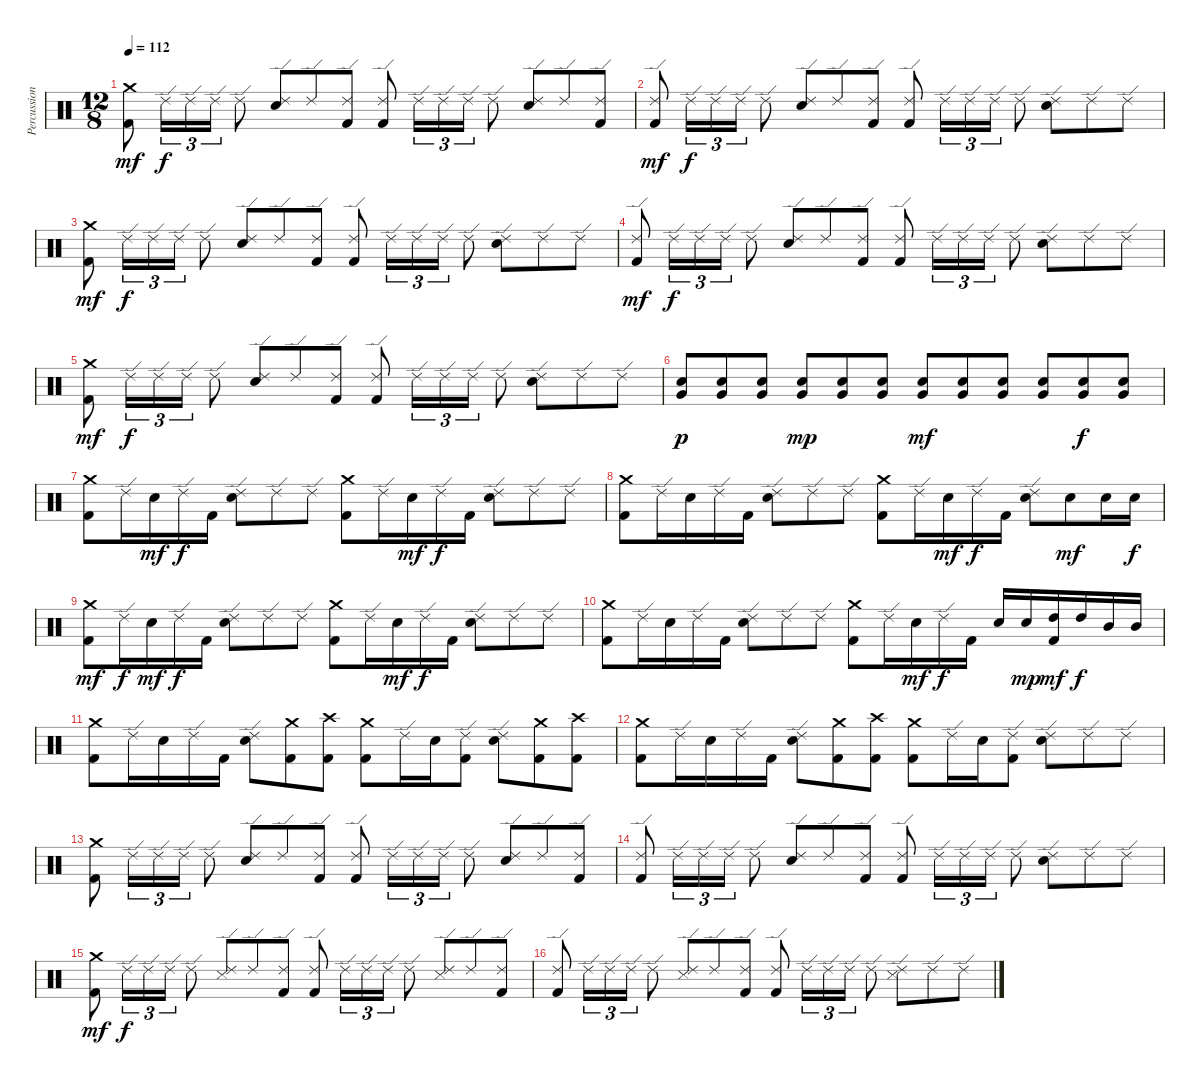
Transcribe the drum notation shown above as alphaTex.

\track ("Percussion" "Percussion") {instrument percussion}
\staff {score}
\articulation defaults
\ts (12 8)
\tempo 112
\clef neutral
\ks c
("Crash medium (hit)" "Kick (hit) 2").8{dy mf} "Ride (edge) 2".16{tu (3 2) dy f} "Ride (edge) 2".16{tu (3 2)} "Ride (edge) 2".16{tu (3 2)} "Ride (edge) 2".8 ("Ride (edge) 2" "Electric Snare (hit)").8 "Ride (edge) 2".8 ("Ride (edge) 2" "Kick (hit) 2").8 ("Ride (edge) 2" "Kick (hit) 2").8 "Ride (edge) 2".16{tu (3 2)} "Ride (edge) 2".16{tu (3 2)} "Ride (edge) 2".16{tu (3 2)} "Ride (edge) 2".8 ("Ride (edge) 2" "Electric Snare (hit)").8 "Ride (edge) 2".8 ("Ride (edge) 2" "Kick (hit) 2").8 |
("Ride (edge) 2" "Kick (hit) 2").8{dy mf} "Ride (edge) 2".16{tu (3 2) dy f} "Ride (edge) 2".16{tu (3 2)} "Ride (edge) 2".16{tu (3 2)} "Ride (edge) 2".8 ("Ride (edge) 2" "Electric Snare (hit)").8 "Ride (edge) 2".8 ("Ride (edge) 2" "Kick (hit) 2").8 ("Ride (edge) 2" "Kick (hit) 2").8 "Ride (edge) 2".16{tu (3 2)} "Ride (edge) 2".16{tu (3 2)} "Ride (edge) 2".16{tu (3 2)} "Ride (edge) 2".8 ("Ride (edge) 2" "Electric Snare (hit)").8 "Ride (edge) 2".8 "Ride (edge) 2".8 |
("Crash medium (hit)" "Kick (hit) 2").8{dy mf} "Ride (edge) 2".16{tu (3 2) dy f} "Ride (edge) 2".16{tu (3 2)} "Ride (edge) 2".16{tu (3 2)} "Ride (edge) 2".8 ("Ride (edge) 2" "Electric Snare (hit)").8 "Ride (edge) 2".8 ("Ride (edge) 2" "Kick (hit) 2").8 ("Ride (edge) 2" "Kick (hit) 2").8 "Ride (edge) 2".16{tu (3 2)} "Ride (edge) 2".16{tu (3 2)} "Ride (edge) 2".16{tu (3 2)} "Ride (edge) 2".8 ("Ride (edge) 2" "Electric Snare (hit)").8 "Ride (edge) 2".8 "Ride (edge) 2".8 |
("Ride (edge) 2" "Kick (hit) 2").8{dy mf} "Ride (edge) 2".16{tu (3 2) dy f} "Ride (edge) 2".16{tu (3 2)} "Ride (edge) 2".16{tu (3 2)} "Ride (edge) 2".8 ("Ride (edge) 2" "Electric Snare (hit)").8 "Ride (edge) 2".8 ("Ride (edge) 2" "Kick (hit) 2").8 ("Ride (edge) 2" "Kick (hit) 2").8 "Ride (edge) 2".16{tu (3 2)} "Ride (edge) 2".16{tu (3 2)} "Ride (edge) 2".16{tu (3 2)} "Ride (edge) 2".8 ("Ride (edge) 2" "Electric Snare (hit)").8 "Ride (edge) 2".8 "Ride (edge) 2".8 |
("Crash medium (hit)" "Kick (hit) 2").8{dy mf} "Ride (edge) 2".16{tu (3 2) dy f} "Ride (edge) 2".16{tu (3 2)} "Ride (edge) 2".16{tu (3 2)} "Ride (edge) 2".8 ("Ride (edge) 2" "Electric Snare (hit)").8 "Ride (edge) 2".8 ("Ride (edge) 2" "Kick (hit) 2").8 ("Ride (edge) 2" "Kick (hit) 2").8 "Ride (edge) 2".16{tu (3 2)} "Ride (edge) 2".16{tu (3 2)} "Ride (edge) 2".16{tu (3 2)} "Ride (edge) 2".8 ("Ride (edge) 2" "Electric Snare (hit)").8 "Ride (edge) 2".8 "Ride (edge) 2".8 |
("Electric Snare (hit)" "Very Low Tom (hit)").8{dy p} ("Electric Snare (hit)" "Very Low Tom (hit)").8 ("Electric Snare (hit)" "Very Low Tom (hit)").8 ("Electric Snare (hit)" "Very Low Tom (hit)").8{dy mp} ("Electric Snare (hit)" "Very Low Tom (hit)").8 ("Electric Snare (hit)" "Very Low Tom (hit)").8 ("Electric Snare (hit)" "Very Low Tom (hit)").8{dy mf} ("Electric Snare (hit)" "Very Low Tom (hit)").8 ("Electric Snare (hit)" "Very Low Tom (hit)").8 ("Electric Snare (hit)" "Very Low Tom (hit)").8 ("Electric Snare (hit)" "Very Low Tom (hit)").8{dy f} ("Electric Snare (hit)" "Very Low Tom (hit)").8 |
("Crash medium (hit)" "Kick (hit) 2").8 "Ride (edge) 2".16 "Electric Snare (hit)".16{dy mf} "Ride (edge) 2".16{dy f} "Kick (hit) 2".16 ("Ride (edge) 2" "Electric Snare (hit)").8 "Ride (edge) 2".8 "Ride (edge) 2".8 ("Crash medium (hit)" "Kick (hit) 2").8 "Ride (edge) 2".16 "Electric Snare (hit)".16{dy mf} "Ride (edge) 2".16{dy f} "Kick (hit) 2".16 ("Ride (edge) 2" "Electric Snare (hit)").8 "Ride (edge) 2".8 "Ride (edge) 2".8 |
("Crash medium (hit)" "Kick (hit) 2").8 "Ride (edge) 2".16 "Electric Snare (hit)".16 "Ride (edge) 2".16 "Kick (hit) 2".16 ("Ride (edge) 2" "Electric Snare (hit)").8 "Ride (edge) 2".8 "Ride (edge) 2".8 ("Crash medium (hit)" "Kick (hit) 2").8 "Ride (edge) 2".16 "Electric Snare (hit)".16{dy mf} "Ride (edge) 2".16{dy f} "Kick (hit) 2".16 ("Ride (edge) 2" "Electric Snare (hit)").8 "Electric Snare (hit)".8{dy mf} "Electric Snare (hit)".16 "Electric Snare (hit)".16{dy f} |
("Crash medium (hit)" "Kick (hit) 2").8{dy mf} "Ride (edge) 2".16{dy f} "Electric Snare (hit)".16{dy mf} "Ride (edge) 2".16{dy f} "Kick (hit) 2".16 ("Ride (edge) 2" "Electric Snare (hit)").8 "Ride (edge) 2".8 "Ride (edge) 2".8 ("Crash medium (hit)" "Kick (hit) 2").8 "Ride (edge) 2".16 "Electric Snare (hit)".16{dy mf} "Ride (edge) 2".16{dy f} "Kick (hit) 2".16 ("Ride (edge) 2" "Electric Snare (hit)").8 "Ride (edge) 2".8 "Ride (edge) 2".8 |
("Crash medium (hit)" "Kick (hit) 2").8 "Ride (edge) 2".16 "Electric Snare (hit)".16 "Ride (edge) 2".16 "Kick (hit) 2".16 ("Ride (edge) 2" "Electric Snare (hit)").8 "Ride (edge) 2".8 "Ride (edge) 2".8 ("Crash medium (hit)" "Kick (hit) 2").8 "Ride (edge) 2".16 "Electric Snare (hit)".16{dy mf} "Ride (edge) 2".16{dy f} "Kick (hit) 2".16 "Electric Snare (hit)".16 "Electric Snare (hit)".16{dy mp} ("High Tom (hit)" "Kick (hit) 2").16{dy mf} "High Tom (hit)".16{dy f} "Mid Tom (hit)".16 "Mid Tom (hit)".16 |
("Crash medium (hit)" "Kick (hit) 2").8 "Ride (edge) 2".16 "Electric Snare (hit)".16 "Ride (edge) 2".16 "Kick (hit) 2".16 ("Ride (edge) 2" "Electric Snare (hit)").8 ("Crash medium (hit)" "Kick (hit) 2").8 ("Crash high (hit)" "Kick (hit) 2").8 ("Crash medium (hit)" "Kick (hit) 2").8 "Ride (edge) 2".16 "Electric Snare (hit)".16 ("Ride (edge) 2" "Kick (hit) 2").8 ("Ride (edge) 2" "Electric Snare (hit)").8 ("Crash medium (hit)" "Kick (hit) 2").8 ("Crash high (hit)" "Kick (hit) 2").8 |
("Crash medium (hit)" "Kick (hit) 2").8 "Ride (edge) 2".16 "Electric Snare (hit)".16 "Ride (edge) 2".16 "Kick (hit) 2".16 ("Ride (edge) 2" "Electric Snare (hit)").8 ("Crash medium (hit)" "Kick (hit) 2").8 ("Crash high (hit)" "Kick (hit) 2").8 ("Crash medium (hit)" "Kick (hit) 2").8 "Ride (edge) 2".16 "Electric Snare (hit)".16 ("Ride (edge) 2" "Kick (hit) 2").8 ("Ride (edge) 2" "Electric Snare (hit)").8 "Ride (edge) 2".8 "Ride (edge) 2".8 |
("Crash medium (hit)" "Kick (hit) 2").8 "Ride (edge) 2".16{tu (3 2)} "Ride (edge) 2".16{tu (3 2)} "Ride (edge) 2".16{tu (3 2)} "Ride (edge) 2".8 ("Ride (edge) 2" "Electric Snare (hit)").8 "Ride (edge) 2".8 ("Ride (edge) 2" "Kick (hit) 2").8 ("Ride (edge) 2" "Kick (hit) 2").8 "Ride (edge) 2".16{tu (3 2)} "Ride (edge) 2".16{tu (3 2)} "Ride (edge) 2".16{tu (3 2)} "Ride (edge) 2".8 ("Ride (edge) 2" "Electric Snare (hit)").8 "Ride (edge) 2".8 ("Ride (edge) 2" "Kick (hit) 2").8 |
("Ride (edge) 2" "Kick (hit) 2").8 "Ride (edge) 2".16{tu (3 2)} "Ride (edge) 2".16{tu (3 2)} "Ride (edge) 2".16{tu (3 2)} "Ride (edge) 2".8 ("Ride (edge) 2" "Electric Snare (hit)").8 "Ride (edge) 2".8 ("Ride (edge) 2" "Kick (hit) 2").8 ("Ride (edge) 2" "Kick (hit) 2").8 "Ride (edge) 2".16{tu (3 2)} "Ride (edge) 2".16{tu (3 2)} "Ride (edge) 2".16{tu (3 2)} "Ride (edge) 2".8 ("Ride (edge) 2" "Electric Snare (hit)").8 "Ride (edge) 2".8 "Ride (edge) 2".8 |
("Crash medium (hit)" "Kick (hit) 2").8{dy mf} "Ride (edge) 2".16{tu (3 2) dy f} "Ride (edge) 2".16{tu (3 2)} "Ride (edge) 2".16{tu (3 2)} "Ride (edge) 2".8 ("Ride (edge) 2" "Snare (side stick) 3").8 "Ride (edge) 2".8 ("Ride (edge) 2" "Kick (hit) 2").8 ("Ride (edge) 2" "Kick (hit) 2").8 "Ride (edge) 2".16{tu (3 2)} "Ride (edge) 2".16{tu (3 2)} "Ride (edge) 2".16{tu (3 2)} "Ride (edge) 2".8 ("Ride (edge) 2" "Snare (side stick) 3").8 "Ride (edge) 2".8 ("Ride (edge) 2" "Kick (hit) 2").8 |
("Ride (edge) 2" "Kick (hit) 2").8 "Ride (edge) 2".16{tu (3 2)} "Ride (edge) 2".16{tu (3 2)} "Ride (edge) 2".16{tu (3 2)} "Ride (edge) 2".8 ("Ride (edge) 2" "Snare (side stick) 3").8 "Ride (edge) 2".8 ("Ride (edge) 2" "Kick (hit) 2").8 ("Ride (edge) 2" "Kick (hit) 2").8 "Ride (edge) 2".16{tu (3 2)} "Ride (edge) 2".16{tu (3 2)} "Ride (edge) 2".16{tu (3 2)} "Ride (edge) 2".8 ("Ride (edge) 2" "Snare (side stick) 3").8 "Ride (edge) 2".8 "Ride (edge) 2".8
